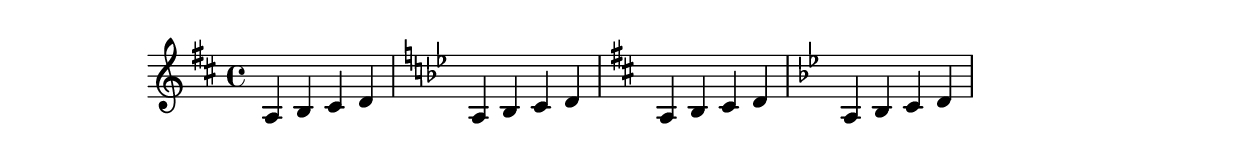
%% Do not edit this file; it is auto-generated from LSR http://lsr.dsi.unimi.it
%% This file is in the public domain.
\version "2.13.1"

\header {
  lsrtags = "pitches"

%% Translation of GIT committish: 674a5f874c07063ae56d55be25c55fc3b4bdb7bf
doctitlees = "Evitar que se impriman becuadros cuando cambia la armadura"
texidoces = "
Cuando cambia la armadura de la tonalidad, se imprimen becuadros
automáticamente para cancelar las alteraciones de las armaduras
anteriores.  Esto se puede evitar estableciendo al valor \"falso\" la
propiedad @code{printKeyCancellation} del contexto @code{Staff}.

"

%% Translation of GIT committish: e75f1604a1b866c853dee42dbffcb7800c706a5f
doctitlede = "Auflösungzeichen nicht setzen, wenn die Tonart wechselt"

texidocde = "
Wenn die Tonart wechselt, werden automatisch Auflösungszeichen ausgegeben,
um Versetzungszeichen der vorherigen Tonart aufzulösen.  Das kann
verhindert werden, indem die @code{printKeyCancellation}-Eigenschaft
im @code{Staff}-Kontext auf \"false\" gesetzt wird.
"

  texidoc = "
When the key signature changes, natural signs are automatically printed
to cancel any accidentals from previous key signatures.  This may be
prevented by setting to \"false\" the @code{printKeyCancellation}
property in the @code{Staff} context. 

"
  doctitle = "Preventing natural signs from being printed when the key signature changes"
} % begin verbatim

\relative c' {
  \key d \major
  a4 b cis d
  \key g \minor
  a4 bes c d
  \set Staff.printKeyCancellation = ##f
  \key d \major
  a4 b cis d
  \key g \minor
  a4 bes c d
}

